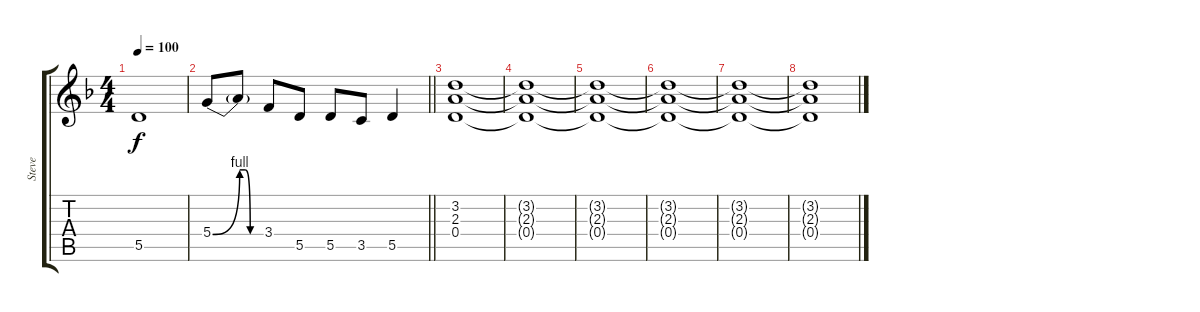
\track ("Steve" "Steve") {instrument distortionguitar}
\staff {score tabs}
\tuning (E4 B3 G3 D3 A2 E2) {hide}
\ts (4 4)
\tempo 100
\clef g2
\ks dminor
5.5{t}.1{dy f} |
\barLineRight lightlight
5.4{be (bend 0 0 60 4)}.8 5.4{be (custom 0 4 15 4 30 0 60 0) t}.8 3.4.8 5.5.8 5.5.8 3.5.8 5.5.4 |
(3.2 2.3 0.4).1 |
(3.2{t} 2.3{t} 0.4{t}).1 |
(3.2{t} 2.3{t} 0.4{t}).1 |
(3.2{t} 2.3{t} 0.4{t}).1 |
(3.2{t} 2.3{t} 0.4{t}).1 |
(3.2{t} 2.3{t} 0.4{t}).1
